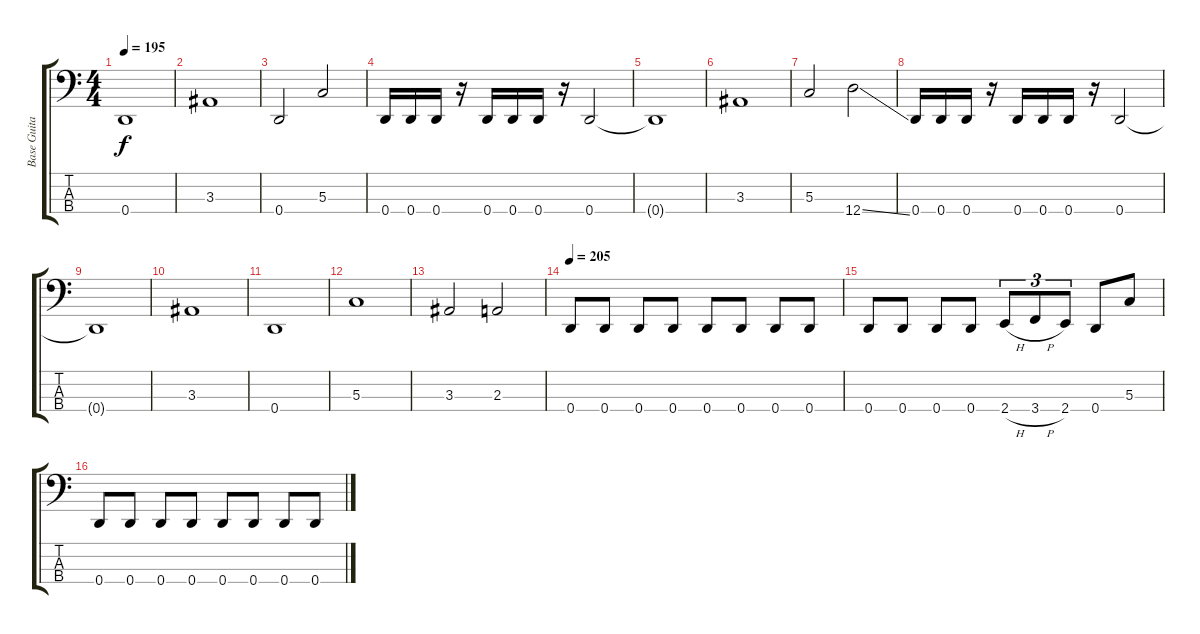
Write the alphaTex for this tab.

\track ("Base Guitar" "Base Guita") {instrument electricbassfinger}
\staff {score tabs}
\tuning (F2 C2 G1 D1) {hide}
\ts (4 4)
\tempo 195
\clef f4
\ks c
0.4{t}.1{dy f} |
3.3.1 |
0.4.2 5.3.2 |
0.4.16 0.4.16 0.4.16 r.16 0.4.16 0.4.16 0.4.16 r.16 0.4.2 |
0.4{t}.1 |
3.3.1 |
5.3.2 12.4{ss}.2 |
0.4.16 0.4.16 0.4.16 r.16 0.4.16 0.4.16 0.4.16 r.16 0.4.2 |
0.4{t}.1 |
3.3.1 |
0.4.1 |
5.3.1 |
3.3.2 2.3.2 |
\tempo 205
0.4.8 0.4.8 0.4.8 0.4.8 0.4.8 0.4.8 0.4.8 0.4.8 |
0.4.8 0.4.8 0.4.8 0.4.8 2.4{h}.8{tu (3 2)} 3.4{h}.8{tu (3 2)} 2.4.8{tu (3 2)} 0.4.8 5.3.8 |
0.4.8 0.4.8 0.4.8 0.4.8 0.4.8 0.4.8 0.4.8 0.4.8
